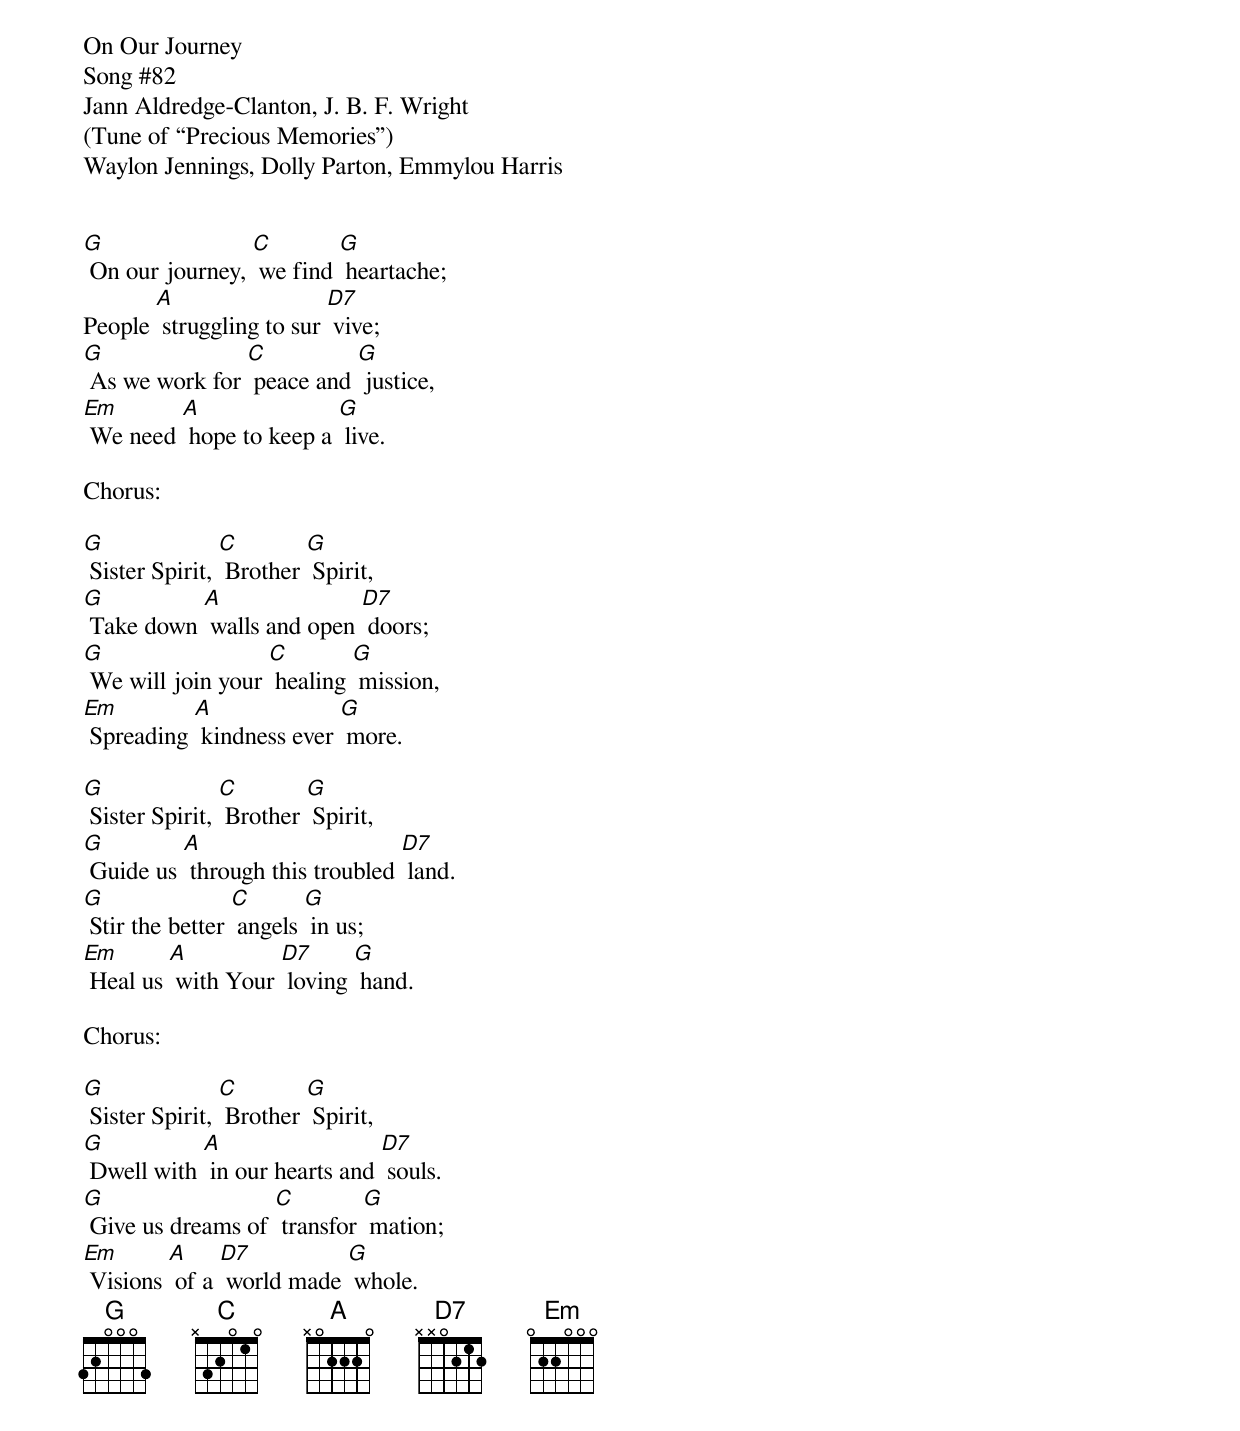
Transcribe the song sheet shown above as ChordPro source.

On Our Journey
Song #82
Jann Aldredge-Clanton, J. B. F. Wright
(Tune of “Precious Memories”)
Waylon Jennings, Dolly Parton, Emmylou Harris


[G] On our journey, [C] we find [G] heartache;
People [A] struggling to sur [D7] vive;
[G] As we work for [C] peace and [G] justice,
[Em] We need [A] hope to keep a [G] live.

Chorus:

[G] Sister Spirit, [C] Brother [G] Spirit,
[G] Take down [A] walls and open [D7] doors;
[G] We will join your [C] healing [G] mission,
[Em] Spreading [A] kindness ever [G] more.

[G] Sister Spirit, [C] Brother [G] Spirit,
[G] Guide us [A] through this troubled [D7] land.
[G] Stir the better [C] angels [G] in us;
[Em] Heal us [A] with Your [D7] loving [G] hand.

Chorus:

[G] Sister Spirit, [C] Brother [G] Spirit,
[G] Dwell with [A] in our hearts and [D7] souls.
[G] Give us dreams of [C] transfor [G] mation;
[Em] Visions [A] of a [D7] world made [G] whole.
